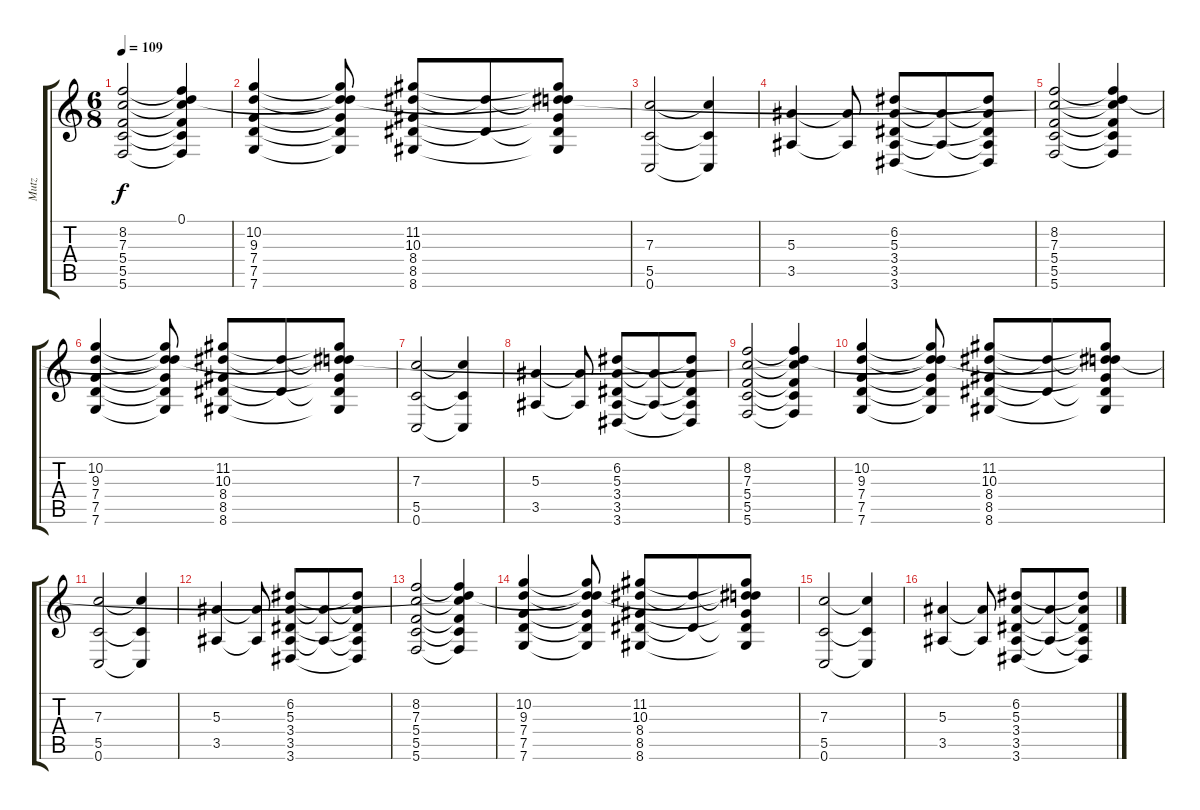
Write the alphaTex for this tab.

\track ("Mutz" "Mutz") {instrument distortionguitar}
\staff {score tabs}
\tuning (D4 A3 F3 C3 G2 C2) {hide}
\ts (6 8)
\tempo 109
\clef g2
\ks c
(8.2 7.3 5.4 5.5 5.6).2{dy f} (0.1 8.2{t} 7.3{t} 5.4{t} 5.5{t} 5.6{t}).4 |
(10.2 9.3 7.4 7.5 7.6).4 (0.1{t} 10.2{t} 9.3{t} 7.4{t} 7.5{t} 7.6{t}).8 (11.2 10.3 8.4 8.5 8.6).8 (10.3{t} 8.5{t}).8 (0.1{t} 11.2{t} 10.3{t} 8.4{t} 8.5{t} 8.6{t}).8 |
(7.3 5.5 0.6).2 (7.3{t} 5.5{t} 0.6{t}).4 |
(5.3 3.5).4 (5.3{t} 3.5{t}).8 (6.2 5.3 3.4 3.5 3.6).8 (5.3{t} 3.5{t}).8 (6.2{t} 5.3{t} 3.4{t} 3.5{t} 3.6{t}).8 |
(8.2 7.3 5.4 5.5 5.6).2 (0.1{t} 8.2{t} 7.3{t} 5.4{t} 5.5{t} 5.6{t}).4 |
(10.2 9.3 7.4 7.5 7.6).4 (0.1{t} 10.2{t} 9.3{t} 7.4{t} 7.5{t} 7.6{t}).8 (11.2 10.3 8.4 8.5 8.6).8 (10.3{t} 8.5{t}).8 (0.1{t} 11.2{t} 10.3{t} 8.4{t} 8.5{t} 8.6{t}).8 |
(7.3 5.5 0.6).2 (7.3{t} 5.5{t} 0.6{t}).4 |
(5.3 3.5).4 (5.3{t} 3.5{t}).8 (6.2 5.3 3.4 3.5 3.6).8 (5.3{t} 3.5{t}).8 (6.2{t} 5.3{t} 3.4{t} 3.5{t} 3.6{t}).8 |
(8.2 7.3 5.4 5.5 5.6).2 (0.1{t} 8.2{t} 7.3{t} 5.4{t} 5.5{t} 5.6{t}).4 |
(10.2 9.3 7.4 7.5 7.6).4 (0.1{t} 10.2{t} 9.3{t} 7.4{t} 7.5{t} 7.6{t}).8 (11.2 10.3 8.4 8.5 8.6).8 (10.3{t} 8.5{t}).8 (0.1{t} 11.2{t} 10.3{t} 8.4{t} 8.5{t} 8.6{t}).8 |
(7.3 5.5 0.6).2 (7.3{t} 5.5{t} 0.6{t}).4 |
(5.3 3.5).4 (5.3{t} 3.5{t}).8 (6.2 5.3 3.4 3.5 3.6).8 (5.3{t} 3.5{t}).8 (6.2{t} 5.3{t} 3.4{t} 3.5{t} 3.6{t}).8 |
(8.2 7.3 5.4 5.5 5.6).2 (0.1{t} 8.2{t} 7.3{t} 5.4{t} 5.5{t} 5.6{t}).4 |
(10.2 9.3 7.4 7.5 7.6).4 (0.1{t} 10.2{t} 9.3{t} 7.4{t} 7.5{t} 7.6{t}).8 (11.2 10.3 8.4 8.5 8.6).8 (10.3{t} 8.5{t}).8 (0.1{t} 11.2{t} 10.3{t} 8.4{t} 8.5{t} 8.6{t}).8 |
(7.3 5.5 0.6).2 (7.3{t} 5.5{t} 0.6{t}).4 |
(5.3 3.5).4 (5.3{t} 3.5{t}).8 (6.2 5.3 3.4 3.5 3.6).8 (5.3{t} 3.5{t}).8 (6.2{t} 5.3{t} 3.4{t} 3.5{t} 3.6{t}).8
